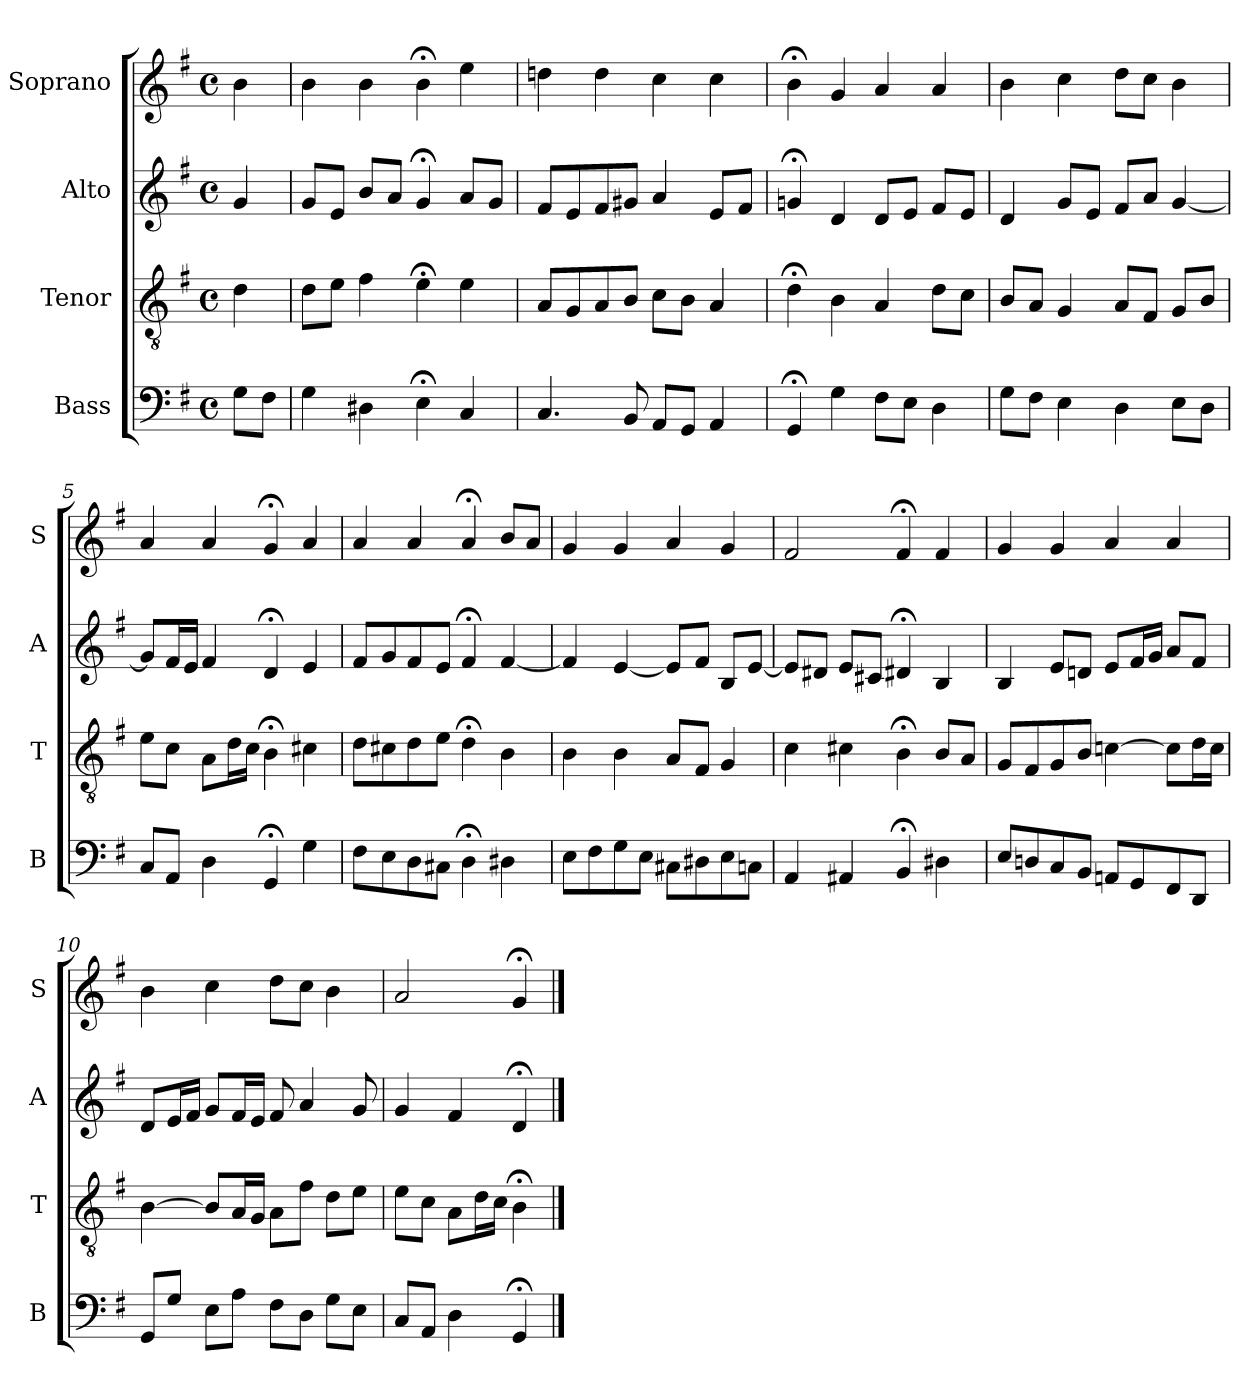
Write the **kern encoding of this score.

**kern	**kern	**kern	**kern
*part4	*part3	*part2	*part1
*staff4	*staff3	*staff2	*staff1
*I"Bass	*I"Tenor	*I"Alto	*I"Soprano
*I'B	*I'T	*I'A	*I'S
*clefF4	*clefGv2	*clefG2	*clefG2
*k[f#]	*k[f#]	*k[f#]	*k[f#]
*G:	*G:	*G:	*G:
*M4/4	*M4/4	*M4/4	*M4/4
*met(c)	*met(c)	*met(c)	*met(c)
*MM100	*MM100	*MM100	*MM100
=	=	=	=
8GL	4d	4g	4b
8F#J	.	.	.
=1	=1	=1	=1
4G	8dL	8gL	4b
.	8eJ	8eJ	.
4D#X	4f#	8bL	4bi
.	.	8aJ	.
4E;<	4e;<	4g;<i	4b;<i
4C	4e	8aiL	4eei
.	.	8gJ	.
=2	=2	=2	=2
4.C	8AL	8f#L	4ddn
.	8G	8e	.
.	8A	8f#	4dd
8BB	8BJ	8g#XJ	.
8AAL	8cL	4a	4cc
8GGJ	8BJ	.	.
4AA	4A	8eL	4cc
.	.	8f#J	.
=3	=3	=3	=3
4GG;<	4d;<	4gn;<	4b;<
4G	4B	4d	4g
8F#L	4A	8dL	4a
8EJ	.	8eJ	.
4D	8dL	8f#L	4a
.	8cJ	8eJ	.
=4	=4	=4	=4
8GL	8BL	4d	4b
8F#J	8AJ	.	.
4E	4G	8gL	4cc
.	.	8eJ	.
4D	8AL	8f#L	8ddL
.	8F#J	8aJ	8ccJ
8EL	8GL	[4g	4b
8DJ	8BJ	.	.
=5	=5	=5	=5
8CL	8eL	8gL]	4a
8AAJ	8cJ	16f#L	.
.	.	16eJJ	.
4D	8AL	4f#	4a
.	16dL	.	.
.	16cJJ	.	.
4GG;<	4B;<	4d;<	4g;<
4G	4c#X	4e	4a
=6	=6	=6	=6
8F#L	8dL	8f#L	4a
8E	8c#X	8g	.
8D	8d	8f#	4a
8C#XJ	8eJ	8eJ	.
4D;<	4d;<	4f#;<	4a;<
4D#X	4B	[4f#	8bL
.	.	.	8aJ
=7	=7	=7	=7
8EL	4B	4f#]	4g
8F#	.	.	.
8G	4B	[4e	4g
8EJ	.	.	.
8C#XL	8AL	8eL]	4a
8D#X	8F#J	8f#J	.
8E	4G	8BL	4g
8CnJ	.	[8eJ	.
=8	=8	=8	=8
4AA	4c	8eL]	2f#
.	.	8d#XJ	.
4AA#X	4c#X	8eL	.
.	.	8c#XJ	.
4BB;<	4B;<	4d#X;<	4f#;<
4D#X	8BL	4B	4f#
.	8AJ	.	.
=9	=9	=9	=9
8EL	8GL	4B	4g
8Dn	8F#	.	.
8C	8G	8eL	4g
8BBJ	8BJ	8dnJ	.
8AAnL	[4cn	8eL	4a
8GG	.	16f#L	.
.	.	16gJJ	.
8FF#	8cL]	8aL	4a
8DDJ	16dL	8f#J	.
.	16cJJ	.	.
=10	=10	=10	=10
8GGL	[4B	8dL	4b
8GJ	.	16eL	.
.	.	16f#JJ	.
8EL	8BL]	8gL	4cc
8AJ	16AL	16f#L	.
.	16GJJ	16eJJ	.
8F#L	8AL	8f#	8ddL
8DJ	8f#J	4a	8ccJ
8GL	8dL	.	4b
8EJ	8eJ	8g	.
=11	=11	=11	=11
8CL	8eL	4g	2a
8AAJ	8cJ	.	.
4D	8AL	4f#	.
.	16dL	.	.
.	16cJJ	.	.
4GG;<	4B;<	4d;<	4g;<
==	==	==	==
*-	*-	*-	*-
